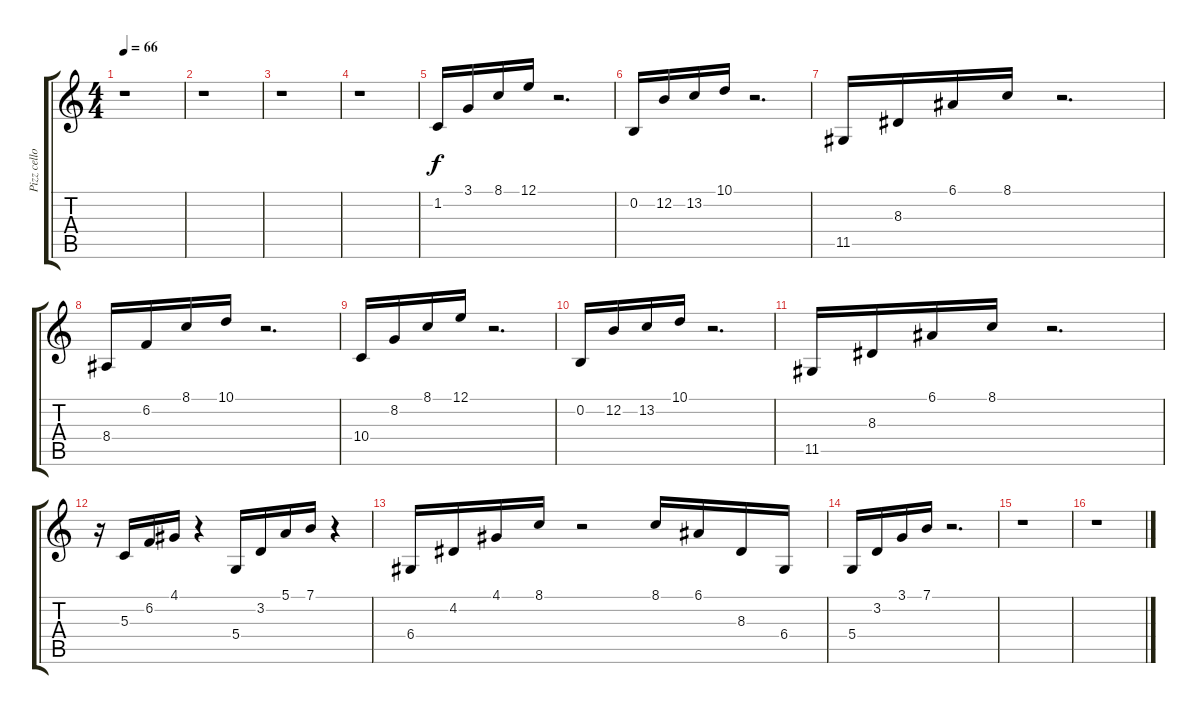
\track ("Pizz cello" "Pizz cello") {instrument pizzicatostrings}
\staff {score tabs}
\tuning (E4 B3 G3 D3 A2 E2) {hide}
\ts (4 4)
\tempo 66
\clef g2
\ks c
r.1{dy f} |
r.1 |
r.1 |
r.1 |
1.2.16 3.1.16 8.1.16 12.1.16 r.2{d} |
0.2.16 12.2.16 13.2.16 10.1.16 r.2{d} |
11.5.16 8.3.16 6.1.16 8.1.16 r.2{d} |
8.4.16 6.2.16 8.1.16 10.1.16 r.2{d} |
10.4.16 8.2.16 8.1.16 12.1.16 r.2{d} |
0.2.16 12.2.16 13.2.16 10.1.16 r.2{d} |
11.5.16 8.3.16 6.1.16 8.1.16 r.2{d} |
r.16 5.3.16 6.2.16 4.1.16 r.4 5.4.16 3.2.16 5.1.16 7.1.16 r.4 |
6.4.16 4.2.16 4.1.16 8.1.16 r.2 8.1.16 6.1.16 8.3.16 6.4.16 |
5.4.16 3.2.16 3.1.16 7.1.16 r.2{d} |
r.1 |
r.1
